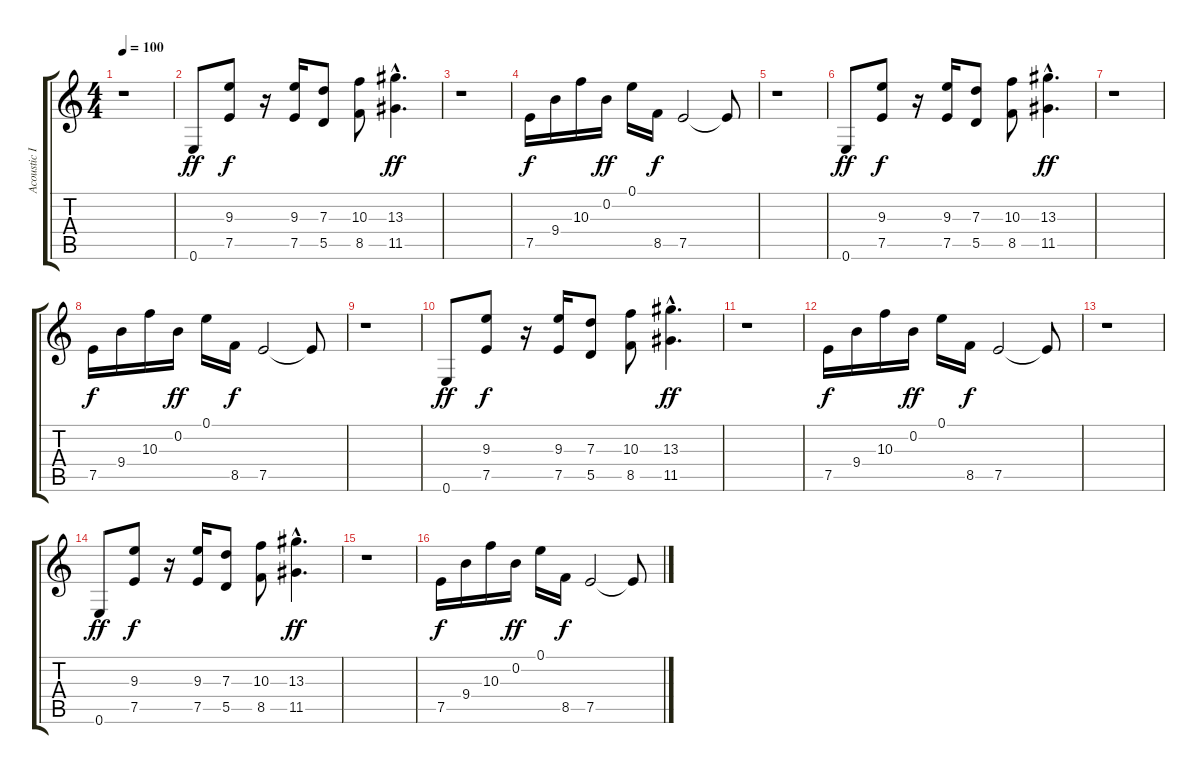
\track ("Acoustic I" "Acoustic I") {instrument acousticguitarsteel}
\staff {score tabs}
\tuning (E4 B3 G3 D3 A2 E2) {hide}
\ts (4 4)
\tempo 100
\clef g2
\ks c
r.1{dy ff} |
0.6.8 (9.3 7.5).8{dy f} r.16 (9.3 7.5).16 (7.3 5.5).8 (10.3 8.5).8 (13.3{hac} 11.5{hac}).4{d dy ff} |
r.1 |
7.5.16{dy f} 9.4.16 10.3.16 0.2.16{dy ff} 0.1.16 8.5.16{dy f} 7.5.2 7.5{t}.8 |
r.1 |
0.6.8{dy ff} (9.3 7.5).8{dy f} r.16 (9.3 7.5).16 (7.3 5.5).8 (10.3 8.5).8 (13.3{hac} 11.5{hac}).4{d dy ff} |
r.1 |
7.5.16{dy f} 9.4.16 10.3.16 0.2.16{dy ff} 0.1.16 8.5.16{dy f} 7.5.2 7.5{t}.8 |
r.1 |
0.6.8{dy ff} (9.3 7.5).8{dy f} r.16 (9.3 7.5).16 (7.3 5.5).8 (10.3 8.5).8 (13.3{hac} 11.5{hac}).4{d dy ff} |
r.1 |
7.5.16{dy f} 9.4.16 10.3.16 0.2.16{dy ff} 0.1.16 8.5.16{dy f} 7.5.2 7.5{t}.8 |
r.1 |
0.6.8{dy ff} (9.3 7.5).8{dy f} r.16 (9.3 7.5).16 (7.3 5.5).8 (10.3 8.5).8 (13.3{hac} 11.5{hac}).4{d dy ff} |
r.1 |
7.5.16{dy f} 9.4.16 10.3.16 0.2.16{dy ff} 0.1.16 8.5.16{dy f} 7.5.2 7.5{t}.8
